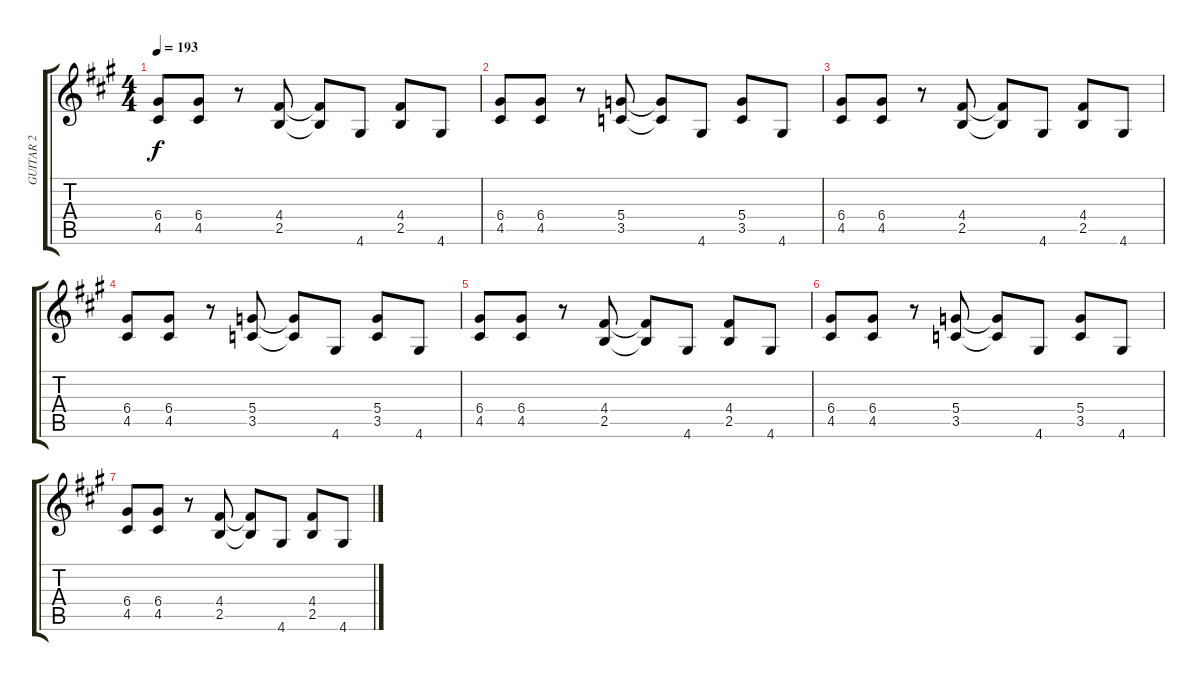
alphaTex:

\track ("GUITAR 2" "GUITAR 2") {instrument distortionguitar}
\staff {score tabs}
\tuning (E4 B3 G3 D3 A2 E2) {hide}
\ts (4 4)
\tempo 193
\clef g2
\ks a
(6.4 4.5).8{dy f} (6.4 4.5).8 r.8 (4.4 2.5).8 (4.4{t} 2.5{t}).8 4.6.8 (4.4 2.5).8 4.6.8 |
(6.4 4.5).8 (6.4 4.5).8 r.8 (5.4 3.5).8 (5.4{t} 3.5{t}).8 4.6.8 (5.4 3.5).8 4.6.8 |
(6.4 4.5).8 (6.4 4.5).8 r.8 (4.4 2.5).8 (4.4{t} 2.5{t}).8 4.6.8 (4.4 2.5).8 4.6.8 |
(6.4 4.5).8 (6.4 4.5).8 r.8 (5.4 3.5).8 (5.4{t} 3.5{t}).8 4.6.8 (5.4 3.5).8 4.6.8 |
(6.4 4.5).8 (6.4 4.5).8 r.8 (4.4 2.5).8 (4.4{t} 2.5{t}).8 4.6.8 (4.4 2.5).8 4.6.8 |
(6.4 4.5).8 (6.4 4.5).8 r.8 (5.4 3.5).8 (5.4{t} 3.5{t}).8 4.6.8 (5.4 3.5).8 4.6.8 |
(6.4 4.5).8 (6.4 4.5).8 r.8 (4.4 2.5).8 (4.4{t} 2.5{t}).8 4.6.8 (4.4 2.5).8 4.6.8
